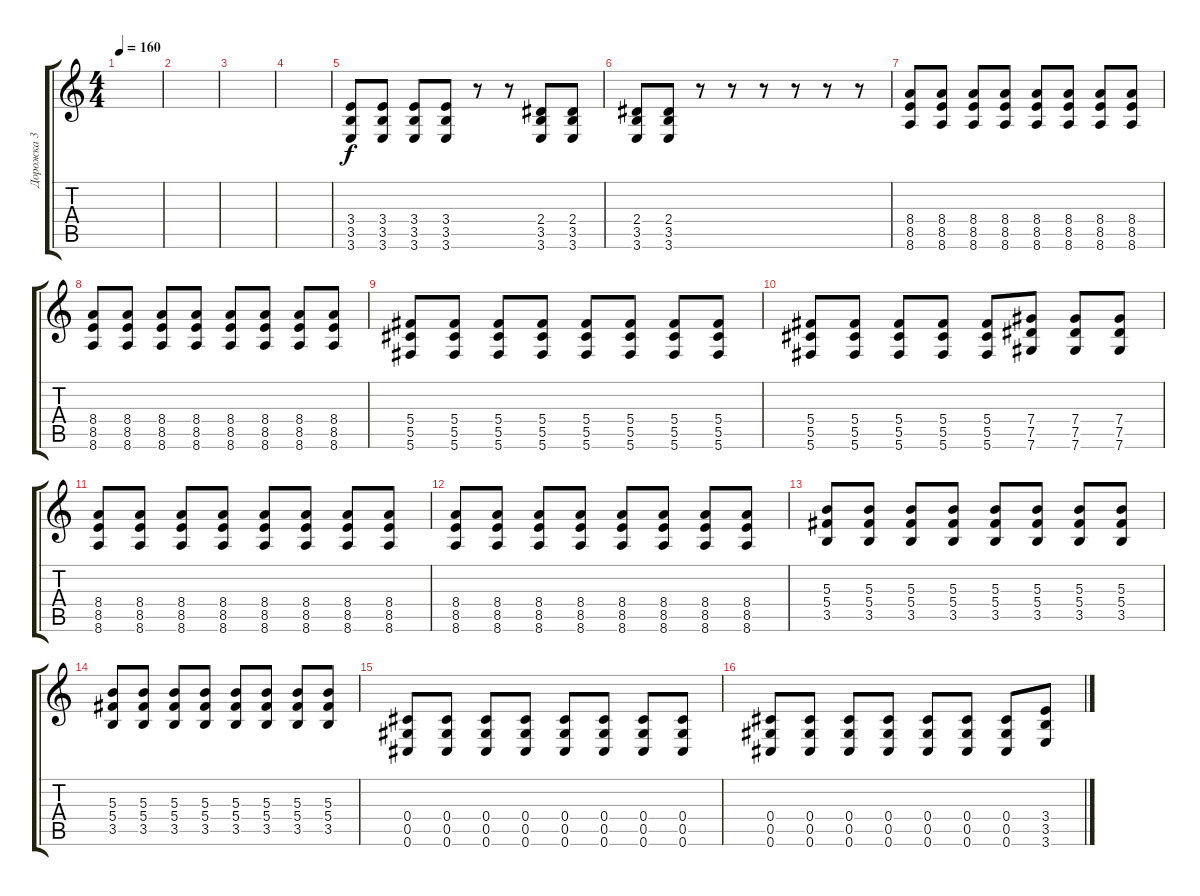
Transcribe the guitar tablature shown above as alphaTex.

\track ("Дорожка 3" "Дорожка 3") {instrument acousticguitarsteel}
\staff {score tabs}
\tuning (Eb4 Bb3 Gb3 Db3 Ab2 Db2) {hide}
\ts (4 4)
\tempo 160
\clef g2
\ks c
|
|
|
|
(3.4 3.5 3.6).8 (3.4 3.5 3.6).8 (3.4 3.5 3.6).8 (3.4 3.5 3.6).8 r.8 r.8 (2.4 3.5 3.6).8 (2.4 3.5 3.6).8 |
(2.4 3.5 3.6).8 (2.4 3.5 3.6).8 r.8 r.8 r.8 r.8 r.8 r.8 |
(8.4 8.5 8.6).8 (8.4 8.5 8.6).8 (8.4 8.5 8.6).8 (8.4 8.5 8.6).8 (8.4 8.5 8.6).8 (8.4 8.5 8.6).8 (8.4 8.5 8.6).8 (8.4 8.5 8.6).8 |
(8.4 8.5 8.6).8 (8.4 8.5 8.6).8 (8.4 8.5 8.6).8 (8.4 8.5 8.6).8 (8.4 8.5 8.6).8 (8.4 8.5 8.6).8 (8.4 8.5 8.6).8 (8.4 8.5 8.6).8 |
(5.4 5.5 5.6).8 (5.4 5.5 5.6).8 (5.4 5.5 5.6).8 (5.4 5.5 5.6).8 (5.4 5.5 5.6).8 (5.4 5.5 5.6).8 (5.4 5.5 5.6).8 (5.4 5.5 5.6).8 |
(5.4 5.5 5.6).8 (5.4 5.5 5.6).8 (5.4 5.5 5.6).8 (5.4 5.5 5.6).8 (5.4 5.5 5.6).8 (7.4 7.5 7.6).8 (7.4 7.5 7.6).8 (7.4 7.5 7.6).8 |
(8.4 8.5 8.6).8 (8.4 8.5 8.6).8 (8.4 8.5 8.6).8 (8.4 8.5 8.6).8 (8.4 8.5 8.6).8 (8.4 8.5 8.6).8 (8.4 8.5 8.6).8 (8.4 8.5 8.6).8 |
(8.4 8.5 8.6).8 (8.4 8.5 8.6).8 (8.4 8.5 8.6).8 (8.4 8.5 8.6).8 (8.4 8.5 8.6).8 (8.4 8.5 8.6).8 (8.4 8.5 8.6).8 (8.4 8.5 8.6).8 |
(5.3 5.4 3.5).8 (5.3 5.4 3.5).8 (5.3 5.4 3.5).8 (5.3 5.4 3.5).8 (5.3 5.4 3.5).8 (5.3 5.4 3.5).8 (5.3 5.4 3.5).8 (5.3 5.4 3.5).8 |
(5.3 5.4 3.5).8 (5.3 5.4 3.5).8 (5.3 5.4 3.5).8 (5.3 5.4 3.5).8 (5.3 5.4 3.5).8 (5.3 5.4 3.5).8 (5.3 5.4 3.5).8 (5.3 5.4 3.5).8 |
(0.4 0.5 0.6).8 (0.4 0.5 0.6).8 (0.4 0.5 0.6).8 (0.4 0.5 0.6).8 (0.4 0.5 0.6).8 (0.4 0.5 0.6).8 (0.4 0.5 0.6).8 (0.4 0.5 0.6).8 |
(0.4 0.5 0.6).8 (0.4 0.5 0.6).8 (0.4 0.5 0.6).8 (0.4 0.5 0.6).8 (0.4 0.5 0.6).8 (0.4 0.5 0.6).8 (0.4 0.5 0.6).8 (3.4 3.5 3.6).8
